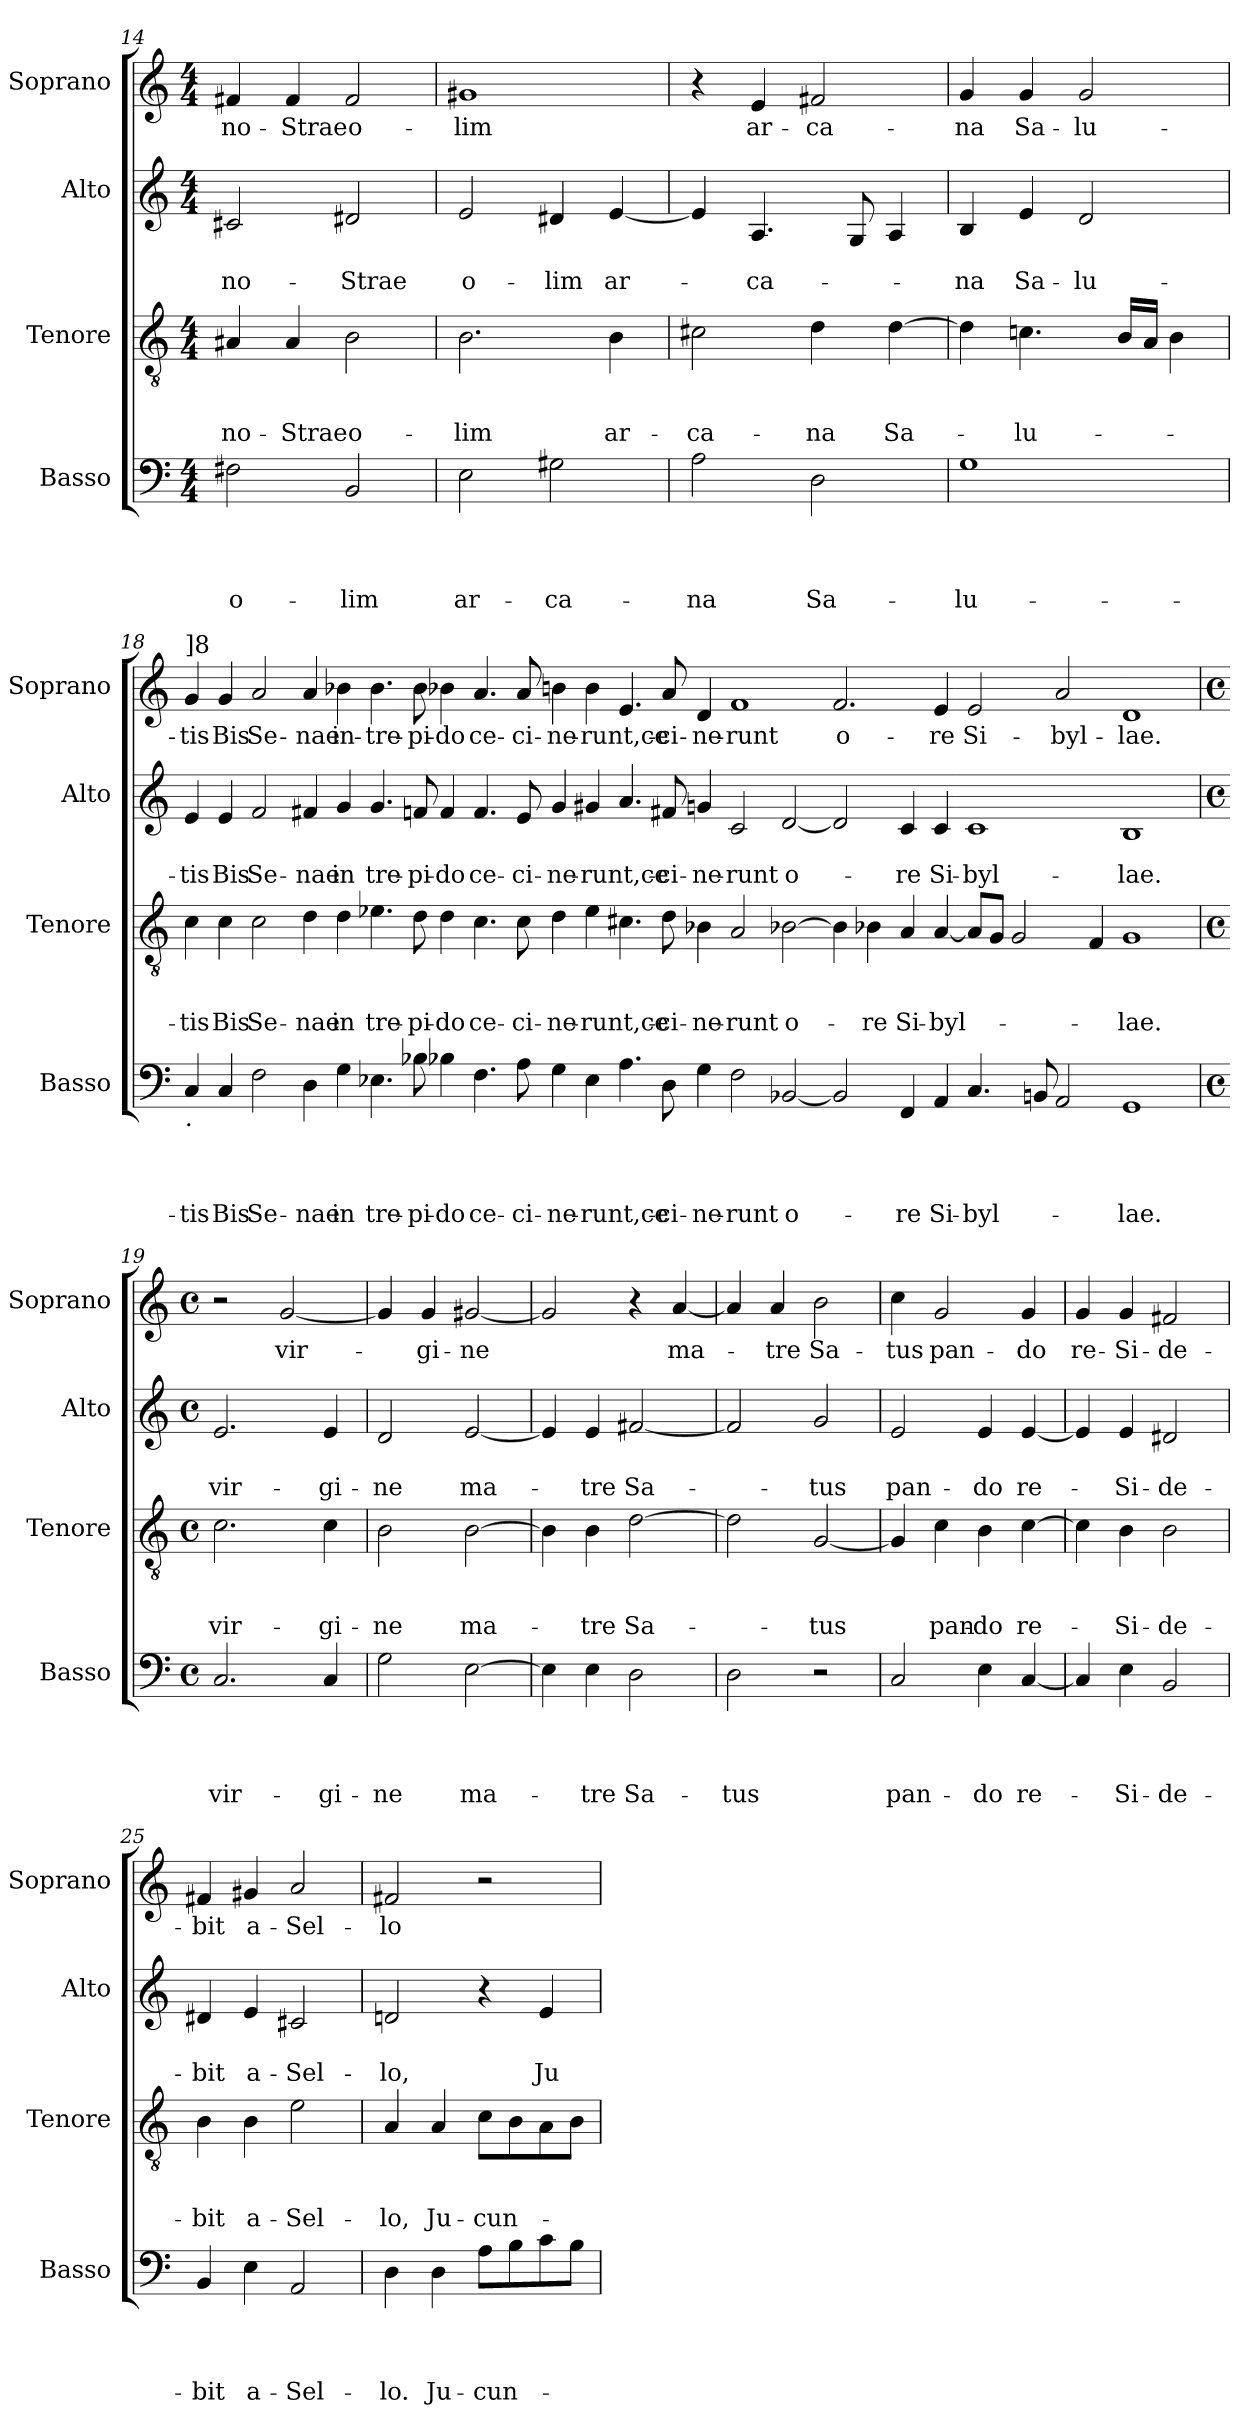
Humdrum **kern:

**kern	**text	**text	**text	**text	**kern	**text	**text	**text	**kern	**text	**text	**kern	**text
*part4	*part4	*part4	*part4	*part4	*part3	*part3	*part3	*part3	*part2	*part2	*part2	*part1	*part1
*staff4	*staff4	*staff4	*staff4	*staff4	*staff3	*staff3	*staff3	*staff3	*staff2	*staff2	*staff2	*staff1	*staff1
*I"Basso	*	*	*	*	*I"Tenore	*	*	*	*I"Alto	*	*	*I"Soprano	*
*I'Basso	*	*	*	*	*I'Tenore	*	*	*	*I'Alto	*	*	*I'Soprano	*
*clefF4	*	*	*	*	*clefGv2	*	*	*	*clefG2	*	*	*clefG2	*
*k[]	*	*	*	*	*k[]	*	*	*	*k[]	*	*	*k[]	*
*C:	*	*	*	*	*C:	*	*	*	*C:	*	*	*C:	*
*M4/4	*	*	*	*	*M4/4	*	*	*	*M4/4	*	*	*M4/4	*
=14	=14	=14	=14	=14	=14	=14	=14	=14	=14	=14	=14	=14	=14
!	!	!	!	!LO:LY:b	!	!	!	!LO:LY:b	!	!	!LO:LY:b	!	!LO:LY:b
2F#X\	.	.	.	o-	4A#X/	.	.	no-	2c#X/	.	no-	4f#X/	no-
!	!	!	!	!	!	!	!	!LO:LY:b	!	!	!	!	!LO:LY:b
.	.	.	.	.	4A#/	.	.	-Strae	.	.	.	4f#/	-Strae
!	!	!	!	!LO:LY:b	!	!	!	!LO:LY:b	!	!	!LO:LY:b	!	!LO:LY:b
2BB/	.	.	.	-lim	2B\	.	.	o-	2d#X/	.	-Strae	2f#/	o-
=15	=15	=15	=15	=15	=15	=15	=15	=15	=15	=15	=15	=15	=15
!	!	!	!	!LO:LY:b	!	!	!	!LO:LY:b	!	!	!LO:LY:b	!	!LO:LY:b
2E\	.	.	.	ar-	2.B\	.	.	-lim	2e/	.	o-	1g#X	-lim
!	!	!	!	!LO:LY:b	!	!	!	!	!	!	!LO:LY:b	!	!
2G#X\	.	.	.	-ca-	.	.	.	.	4d#X/	.	-lim	.	.
!	!	!	!	!	!	!	!	!LO:LY:b	!	!	!LO:LY:b	!	!
.	.	.	.	.	4B\	.	.	ar-	[<4e/	.	ar-	.	.
=16	=16	=16	=16	=16	=16	=16	=16	=16	=16	=16	=16	=16	=16
!	!	!	!	!LO:LY:b	!	!	!	!LO:LY:b	!	!	!	!	!
2A\	.	.	.	-na	2c#X\	.	.	-ca-	4e/]	.	.	4r	.
!	!	!	!	!	!	!	!	!	!	!	!LO:LY:b	!	!LO:LY:b
.	.	.	.	.	.	.	.	.	4.A/	.	-ca-	4e/	ar-
!	!	!	!	!LO:LY:b	!	!	!	!LO:LY:b	!	!	!	!	!LO:LY:b
2D\	.	.	.	Sa-	4d\	.	.	-na	.	.	.	2f#X/	-ca-
.	.	.	.	.	.	.	.	.	8G/	.	.	.	.
!	!	!	!	!	!	!	!	!LO:LY:b	!	!	!	!	!
.	.	.	.	.	[>4d\	.	.	Sa-	4A/	.	.	.	.
=17	=17	=17	=17	=17	=17	=17	=17	=17	=17	=17	=17	=17	=17
!	!	!	!	!LO:LY:b	!	!	!	!	!	!	!LO:LY:b	!	!LO:LY:b
1G	.	.	.	-lu-	4d\]	.	.	.	4B/	.	-na	4g/	-na
!	!	!	!	!	!	!	!	!LO:LY:b	!	!	!LO:LY:b	!	!LO:LY:b
.	.	.	.	.	4.cn\	.	.	-lu-	4e/	.	Sa-	4g/	Sa-
!	!	!	!	!	!	!	!	!	!	!	!LO:LY:b	!	!LO:LY:b
.	.	.	.	.	.	.	.	.	2d/	.	-lu-	2g/	-lu-
.	.	.	.	.	16B/LL	.	.	.	.	.	.	.	.
.	.	.	.	.	16A/JJ	.	.	.	.	.	.	.	.
.	.	.	.	.	4B\	.	.	.	.	.	.	.	.
!!LO:LB:g=z
=18	=18	=18	=18	=18	=18	=18	=18	=18	=18	=18	=18	=18	=18
!	!	!	!	!	!	!	!	!	!	!	!	!LO:TX:a:t=]8	!
!LO:TX:b:t=.	!	!	!	!	!	!	!	!	!	!	!	!	!
!	!	!	!	!LO:LY:b	!	!	!	!LO:LY:b	!	!	!LO:LY:b	!	!LO:LY:b
4C/	.	.	.	-tis	4c\	.	.	-tis	4e/	.	-tis	4g/	-tis
!	!	!	!	!LO:LY:b	!	!	!	!LO:LY:b	!	!	!LO:LY:b	!	!LO:LY:b
4C/	.	.	.	Bis	4c\	.	.	Bis	4e/	.	Bis	4g/	Bis
!	!	!	!	!LO:LY:b	!	!	!	!LO:LY:b	!	!	!LO:LY:b	!	!LO:LY:b
2F\	.	.	.	Se-	2c\	.	.	Se-	2f/	.	Se-	2a/	Se-
!	!	!	!	!LO:LY:b	!	!	!	!LO:LY:b	!	!	!LO:LY:b	!	!LO:LY:b
4D\	.	.	.	-nae	4d\	.	.	-nae	4f#X/	.	-nae	4a/	-nae
!	!	!	!	!LO:LY:b	!	!	!	!LO:LY:b	!	!	!LO:LY:b	!	!LO:LY:b
4G\	.	.	.	in	4d\	.	.	in	4g/	.	in	4b-X\	in-
!	!	!	!	!LO:LY:b	!	!	!	!LO:LY:b	!	!	!LO:LY:b	!	!LO:LY:b
4.E-X\	.	.	.	tre-	4.e-X\	.	.	tre-	4.g/	.	tre-	4.b-\	-tre-
!	!	!	!	!LO:LY:b	!	!	!	!LO:LY:b	!	!	!LO:LY:b	!	!LO:LY:b
8B-X\	.	.	.	-pi-	8d\	.	.	-pi-	8fn/	.	-pi-	8b-\	-pi-
!	!	!	!	!LO:LY:b	!	!	!	!LO:LY:b	!	!	!LO:LY:b	!	!LO:LY:b
4B-X\	.	.	.	-do	4d\	.	.	-do	4f/	.	-do	4b-X\	-do
!	!	!	!	!LO:LY:b	!	!	!	!LO:LY:b	!	!	!LO:LY:b	!	!LO:LY:b
4.F\	.	.	.	ce-	4.c\	.	.	ce-	4.f/	.	ce-	4.a/	ce-
!	!	!	!	!LO:LY:b	!	!	!	!LO:LY:b	!	!	!LO:LY:b	!	!LO:LY:b
8A\	.	.	.	-ci-	8c\	.	.	-ci-	8e/	.	-ci-	8a/	-ci-
!	!	!	!	!LO:LY:b	!	!	!	!LO:LY:b	!	!	!LO:LY:b	!	!LO:LY:b
4G\	.	.	.	-ne-	4d\	.	.	-ne-	4g/	.	-ne-	4bn\	-ne-
!	!	!	!	!LO:LY:b	!	!	!	!LO:LY:b	!	!	!LO:LY:b	!	!LO:LY:b
4E-\	.	.	.	-runt,ce-	4e-\	.	.	-runt,ce-	4g#X/	.	-runt,ce-	4b\	-runt,ce-
4.A\	.	.	.	.	4.c#X\	.	.	.	4.a/	.	.	4.e/	.
!	!	!	!	!LO:LY:b	!	!	!	!LO:LY:b	!	!	!LO:LY:b	!	!LO:LY:b
8D\	.	.	.	-ci-	8d\	.	.	-ci-	8f#X/	.	-ci-	8a/	-ci-
!	!	!	!	!LO:LY:b	!	!	!	!LO:LY:b	!	!	!LO:LY:b	!	!LO:LY:b
4G\	.	.	.	-ne-	4B-X\	.	.	-ne-	4gn/	.	-ne-	4d/	-ne-
!	!	!	!	!LO:LY:b	!	!	!	!LO:LY:b	!	!	!LO:LY:b	!	!LO:LY:b
2F\	.	.	.	-runt	2A/	.	.	-runt	2c/	.	-runt	1f	-runt
!	!	!	!	!LO:LY:b	!	!	!	!LO:LY:b	!	!	!LO:LY:b	!	!
[<2BB-X/	.	.	.	o-	[>2B-X\	.	.	o-	[<2d/	.	o-	.	.
!	!	!	!	!	!	!	!	!	!	!	!	!	!LO:LY:b
2BB-/]	.	.	.	.	4B-\]	.	.	.	2d/]	.	.	2.f/	o-
!	!	!	!	!	!	!	!	!LO:LY:b	!	!	!	!	!
.	.	.	.	.	4B-X\	.	.	-re	.	.	.	.	.
!	!	!	!	!LO:LY:b	!	!	!	!LO:LY:b	!	!	!LO:LY:b	!	!
4FF/	.	.	.	-re	4A/	.	.	Si-	4c/	.	-re	.	.
!	!	!	!	!LO:LY:b	!	!	!	!LO:LY:b	!	!	!LO:LY:b	!	!LO:LY:b
4AA/	.	.	.	Si-	[<4A/	.	.	-byl-	4c/	.	Si-	4e/	-re
!	!	!	!	!LO:LY:b	!	!	!	!	!	!	!LO:LY:b	!	!LO:LY:b
4.C/	.	.	.	-byl-	8A/L]	.	.	.	1c	.	-byl-	2e/	Si-
.	.	.	.	.	8G/J	.	.	.	.	.	.	.	.
.	.	.	.	.	2G/	.	.	.	.	.	.	.	.
8BBn/	.	.	.	.	.	.	.	.	.	.	.	.	.
!	!	!	!	!	!	!	!	!	!	!	!	!	!LO:LY:b
2AA/	.	.	.	.	.	.	.	.	.	.	.	2a/	-byl-
.	.	.	.	.	4F/	.	.	.	.	.	.	.	.
!	!	!	!	!LO:LY:b	!	!	!	!LO:LY:b	!	!	!LO:LY:b	!	!LO:LY:b
1GG	.	.	.	-lae.	1G	.	.	-lae.	1B	.	-lae.	1d	-lae.
!!LO:PB:g=z
=19!	=19!	=19!	=19!	=19!	=19!	=19!	=19!	=19!	=19!	=19!	=19!	=19!	=19!
*M4/4	*	*	*	*	*M4/4	*	*	*	*M4/4	*	*	*M4/4	*
*met(c)	*	*	*	*	*met(c)	*	*	*	*met(c)	*	*	*met(c)	*
!	!	!	!	!LO:LY:b	!	!	!	!LO:LY:b	!	!	!LO:LY:b	!	!
2.C/	.	.	.	vir-	2.c\	.	.	vir-	2.e/	.	vir-	2r	.
!	!	!	!	!	!	!	!	!	!	!	!	!	!LO:LY:b
.	.	.	.	.	.	.	.	.	.	.	.	[<2g/	vir-
!	!	!	!	!LO:LY:b	!	!	!	!LO:LY:b	!	!	!LO:LY:b	!	!
4C/	.	.	.	-gi-	4c\	.	.	-gi-	4e/	.	-gi-	.	.
=20	=20	=20	=20	=20	=20	=20	=20	=20	=20	=20	=20	=20	=20
!	!	!	!	!LO:LY:b	!	!	!	!LO:LY:b	!	!	!LO:LY:b	!	!
2G\	.	.	.	-ne	2B\	.	.	-ne	2d/	.	-ne	4g/]	.
!	!	!	!	!	!	!	!	!	!	!	!	!	!LO:LY:b
.	.	.	.	.	.	.	.	.	.	.	.	4g/	-gi-
!	!	!	!	!LO:LY:b	!	!	!	!LO:LY:b	!	!	!LO:LY:b	!	!LO:LY:b
[>2E\	.	.	.	ma-	[>2B\	.	.	ma-	[<2e/	.	ma-	[<2g#X/	-ne
=21	=21	=21	=21	=21	=21	=21	=21	=21	=21	=21	=21	=21	=21
4E\]	.	.	.	.	4B\]	.	.	.	4e/]	.	.	2g#/]	.
!	!	!	!	!LO:LY:b	!	!	!	!LO:LY:b	!	!	!LO:LY:b	!	!
4E\	.	.	.	-tre	4B\	.	.	-tre	4e/	.	-tre	.	.
!	!	!	!	!LO:LY:b	!	!	!	!LO:LY:b	!	!	!LO:LY:b	!	!
2D\	.	.	.	Sa-	[>2d\	.	.	Sa-	[<2f#X/	.	Sa-	4r	.
!	!	!	!	!	!	!	!	!	!	!	!	!	!LO:LY:b
.	.	.	.	.	.	.	.	.	.	.	.	[<4a/	ma-
=22	=22	=22	=22	=22	=22	=22	=22	=22	=22	=22	=22	=22	=22
!	!	!	!	!LO:LY:b	!	!	!	!	!	!	!	!	!
2D\	.	.	.	-tus	2d\]	.	.	.	2f#/]	.	.	4a/]	.
!	!	!	!	!	!	!	!	!	!	!	!	!	!LO:LY:b
.	.	.	.	.	.	.	.	.	.	.	.	4a/	-tre
!	!	!	!	!	!	!	!	!LO:LY:b	!	!	!LO:LY:b	!	!LO:LY:b
2r	.	.	.	.	[<2G/	.	.	-tus	2g/	.	-tus	2b\	Sa-
=23	=23	=23	=23	=23	=23	=23	=23	=23	=23	=23	=23	=23	=23
!	!	!	!	!LO:LY:b	!	!	!	!	!	!	!LO:LY:b	!	!LO:LY:b
2C/	.	.	.	pan-	4G/]	.	.	.	2e/	.	pan-	4cc\	-tus
!	!	!	!	!	!	!	!	!LO:LY:b	!	!	!	!	!LO:LY:b
.	.	.	.	.	4c\	.	.	pan-	.	.	.	2g/	pan-
!	!	!	!	!LO:LY:b	!	!	!	!LO:LY:b	!	!	!LO:LY:b	!	!
4E\	.	.	.	-do	4B\	.	.	-do	4e/	.	-do	.	.
!	!	!	!	!LO:LY:b	!	!	!	!LO:LY:b	!	!	!LO:LY:b	!	!LO:LY:b
[<4C/	.	.	.	re-	[>4c\	.	.	re-	[<4e/	.	re-	4g/	-do
=24	=24	=24	=24	=24	=24	=24	=24	=24	=24	=24	=24	=24	=24
!	!	!	!	!	!	!	!	!	!	!	!	!	!LO:LY:b
4C/]	.	.	.	.	4c\]	.	.	.	4e/]	.	.	4g/	re-
!	!	!	!	!LO:LY:b	!	!	!	!LO:LY:b	!	!	!LO:LY:b	!	!LO:LY:b
4E\	.	.	.	-Si-	4B\	.	.	-Si-	4e/	.	-Si-	4g/	-Si-
!	!	!	!	!LO:LY:b	!	!	!	!LO:LY:b	!	!	!LO:LY:b	!	!LO:LY:b
2BB/	.	.	.	-de-	2B\	.	.	-de-	2d#X/	.	-de-	2f#X/	-de-
=25	=25	=25	=25	=25	=25	=25	=25	=25	=25	=25	=25	=25	=25
!	!	!	!	!LO:LY:b	!	!	!	!LO:LY:b	!	!	!LO:LY:b	!	!LO:LY:b
4BB/	.	.	.	-bit	4B\	.	.	-bit	4d#X/	.	-bit	4f#X/	-bit
!	!	!	!	!LO:LY:b	!	!	!	!LO:LY:b	!	!	!LO:LY:b	!	!LO:LY:b
4E\	.	.	.	a-	4B\	.	.	a-	4e/	.	a-	4g#X/	a-
!	!	!	!	!LO:LY:b	!	!	!	!LO:LY:b	!	!	!LO:LY:b	!	!LO:LY:b
2AA/	.	.	.	-Sel-	2e\	.	.	-Sel-	2c#X/	.	-Sel-	2a/	-Sel-
=26	=26	=26	=26	=26	=26	=26	=26	=26	=26	=26	=26	=26	=26
!	!	!	!	!LO:LY:b	!	!	!	!LO:LY:b	!	!	!LO:LY:b	!	!LO:LY:b
4D\	.	.	.	-lo.	4A/	.	.	-lo,	2dn/	.	-lo,	2f#X/	-lo
!	!	!	!	!LO:LY:b	!	!	!	!LO:LY:b	!	!	!	!	!
4D\	.	.	.	Ju-	4A/	.	.	Ju-	.	.	.	.	.
!	!	!	!	!LO:LY:b	!	!	!	!LO:LY:b	!	!	!	!	!
8A\L	.	.	.	-cun-	8c\L	.	.	-cun-	4r	.	.	2r	.
8B\	.	.	.	.	8B\	.	.	.	.	.	.	.	.
!	!	!	!	!	!	!	!	!	!	!	!LO:LY:b	!	!
8c\	.	.	.	.	8A\	.	.	.	4e/	.	Ju-	.	.
8B\J	.	.	.	.	8B\J	.	.	.	.	.	.	.	.
=	=	=	=	=	=	=	=	=	=	=	=	=	=
*-	*-	*-	*-	*-	*-	*-	*-	*-	*-	*-	*-	*-	*-
